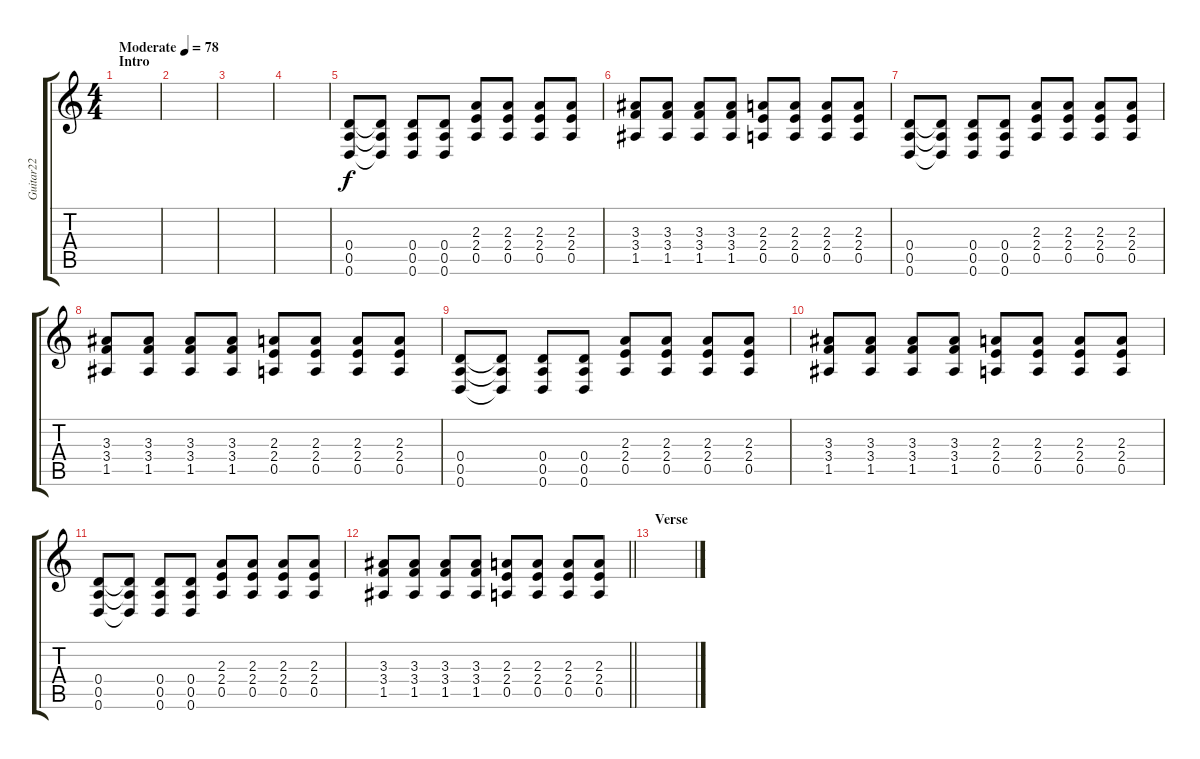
\track ("Guitar22" "Guitar22") {instrument distortionguitar}
\staff {score tabs}
\tuning (E4 B3 G3 D3 A2 D2) {hide}
\ts (4 4)
\section ("" "Intro")
\tempo (78 "Moderate")
\clef g2
\ks c
|
|
|
|
(0.4 0.5 0.6).8 (0.4{t} 0.5{t} 0.6{t}).8 (0.4 0.5 0.6).8 (0.4 0.5 0.6).8 (2.3 2.4 0.5).8 (2.3 2.4 0.5).8 (2.3 2.4 0.5).8 (2.3 2.4 0.5).8 |
(3.3 3.4 1.5).8 (3.3 3.4 1.5).8 (3.3 3.4 1.5).8 (3.3 3.4 1.5).8 (2.3 2.4 0.5).8 (2.3 2.4 0.5).8 (2.3 2.4 0.5).8 (2.3 2.4 0.5).8 |
(0.4 0.5 0.6).8 (0.4{t} 0.5{t} 0.6{t}).8 (0.4 0.5 0.6).8 (0.4 0.5 0.6).8 (2.3 2.4 0.5).8 (2.3 2.4 0.5).8 (2.3 2.4 0.5).8 (2.3 2.4 0.5).8 |
(3.3 3.4 1.5).8 (3.3 3.4 1.5).8 (3.3 3.4 1.5).8 (3.3 3.4 1.5).8 (2.3 2.4 0.5).8 (2.3 2.4 0.5).8 (2.3 2.4 0.5).8 (2.3 2.4 0.5).8 |
(0.4 0.5 0.6).8 (0.4{t} 0.5{t} 0.6{t}).8 (0.4 0.5 0.6).8 (0.4 0.5 0.6).8 (2.3 2.4 0.5).8 (2.3 2.4 0.5).8 (2.3 2.4 0.5).8 (2.3 2.4 0.5).8 |
(3.3 3.4 1.5).8 (3.3 3.4 1.5).8 (3.3 3.4 1.5).8 (3.3 3.4 1.5).8 (2.3 2.4 0.5).8 (2.3 2.4 0.5).8 (2.3 2.4 0.5).8 (2.3 2.4 0.5).8 |
(0.4 0.5 0.6).8 (0.4{t} 0.5{t} 0.6{t}).8 (0.4 0.5 0.6).8 (0.4 0.5 0.6).8 (2.3 2.4 0.5).8 (2.3 2.4 0.5).8 (2.3 2.4 0.5).8 (2.3 2.4 0.5).8 |
\barLineRight lightlight
(3.3 3.4 1.5).8 (3.3 3.4 1.5).8 (3.3 3.4 1.5).8 (3.3 3.4 1.5).8 (2.3 2.4 0.5).8 (2.3 2.4 0.5).8 (2.3 2.4 0.5).8 (2.3 2.4 0.5).8 |
\section ("" "Verse")
